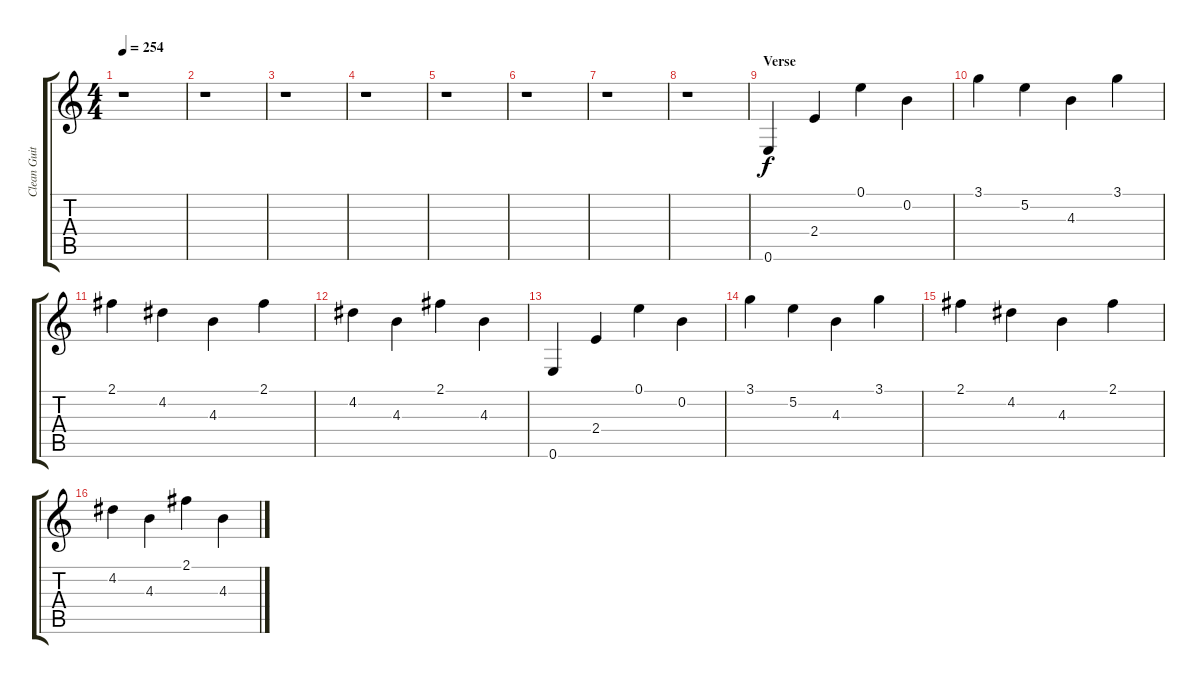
\track ("Clean Guitar" "Clean Guit") {instrument electricguitarclean}
\staff {score tabs}
\tuning (E4 B3 G3 D3 A2 E2) {hide}
\ts (4 4)
\tempo 254
\clef g2
\ks c
r.1{dy f} |
r.1 |
r.1 |
r.1 |
r.1 |
r.1 |
r.1 |
r.1 |
\section ("" "Verse")
0.6.4 2.4.4 0.1.4 0.2.4 |
3.1.4 5.2.4 4.3.4 3.1.4 |
2.1.4 4.2.4 4.3.4 2.1.4 |
4.2.4 4.3.4 2.1.4 4.3.4 |
0.6.4 2.4.4 0.1.4 0.2.4 |
3.1.4 5.2.4 4.3.4 3.1.4 |
2.1.4 4.2.4 4.3.4 2.1.4 |
4.2.4 4.3.4 2.1.4 4.3.4
